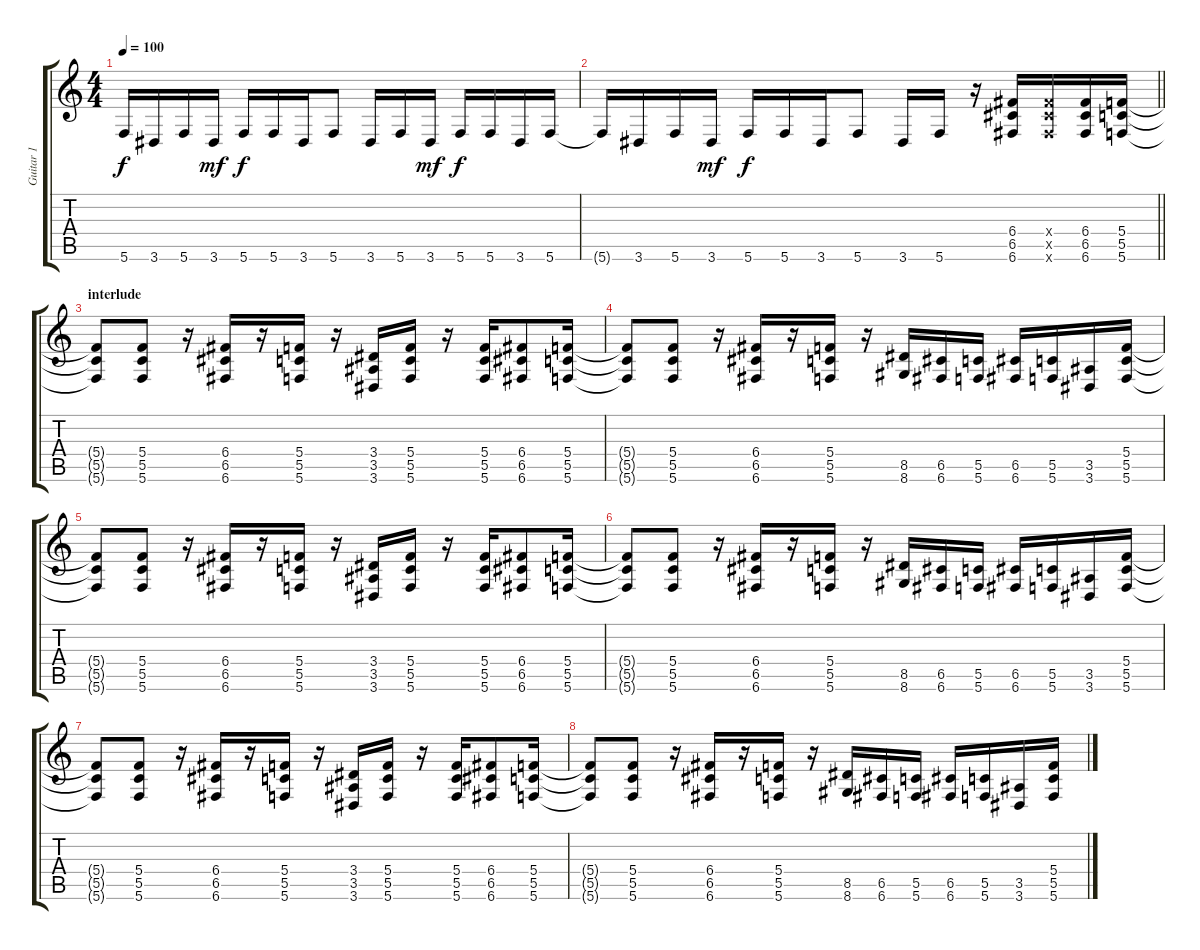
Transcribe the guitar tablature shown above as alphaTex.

\track ("Guitar 1" "Guitar 1") {instrument distortionguitar}
\staff {score tabs}
\tuning (D4 A3 F3 C3 G2 C2) {hide}
\ts (4 4)
\tempo 100
\clef g2
\ks c
5.6{t}.16{dy f} 3.6.16 5.6.16 3.6.16{dy mf} 5.6.16{dy f} 5.6.16 3.6.16 5.6.8 3.6.16 5.6.16 3.6.16{dy mf} 5.6.16{dy f} 5.6.16 3.6.16 5.6.16 |
\barLineRight lightlight
5.6{t}.16 3.6.16 5.6.16 3.6.16{dy mf} 5.6.16{dy f} 5.6.16 3.6.16 5.6.8 3.6.16 5.6.16 r.16 (6.4 6.5 6.6).16 (6.4{x} 6.5{x} 6.6{x}).16 (6.4 6.5 6.6).16 (5.4 5.5 5.6).16 |
\section ("" "interlude")
(5.4{t} 5.5{t} 5.6{t}).8 (5.4 5.5 5.6).8 r.16 (6.4 6.5 6.6).16 r.16 (5.4 5.5 5.6).16 r.16 (3.4 3.5 3.6).16 (5.4 5.5 5.6).16 r.16 (5.4 5.5 5.6).16 (6.4 6.5 6.6).8 (5.4 5.5 5.6).16 |
(5.4{t} 5.5{t} 5.6{t}).8 (5.4 5.5 5.6).8 r.16 (6.4 6.5 6.6).16 r.16 (5.4 5.5 5.6).16 r.16 (8.5 8.6).16 (6.5 6.6).16 (5.5 5.6).16 (6.5 6.6).16 (5.5 5.6).16 (3.5 3.6).16 (5.4 5.5 5.6).16 |
(5.4{t} 5.5{t} 5.6{t}).8 (5.4 5.5 5.6).8 r.16 (6.4 6.5 6.6).16 r.16 (5.4 5.5 5.6).16 r.16 (3.4 3.5 3.6).16 (5.4 5.5 5.6).16 r.16 (5.4 5.5 5.6).16 (6.4 6.5 6.6).8 (5.4 5.5 5.6).16 |
(5.4{t} 5.5{t} 5.6{t}).8 (5.4 5.5 5.6).8 r.16 (6.4 6.5 6.6).16 r.16 (5.4 5.5 5.6).16 r.16 (8.5 8.6).16 (6.5 6.6).16 (5.5 5.6).16 (6.5 6.6).16 (5.5 5.6).16 (3.5 3.6).16 (5.4 5.5 5.6).16 |
(5.4{t} 5.5{t} 5.6{t}).8 (5.4 5.5 5.6).8 r.16 (6.4 6.5 6.6).16 r.16 (5.4 5.5 5.6).16 r.16 (3.4 3.5 3.6).16 (5.4 5.5 5.6).16 r.16 (5.4 5.5 5.6).16 (6.4 6.5 6.6).8 (5.4 5.5 5.6).16 |
(5.4{t} 5.5{t} 5.6{t}).8 (5.4 5.5 5.6).8 r.16 (6.4 6.5 6.6).16 r.16 (5.4 5.5 5.6).16 r.16 (8.5 8.6).16 (6.5 6.6).16 (5.5 5.6).16 (6.5 6.6).16 (5.5 5.6).16 (3.5 3.6).16 (5.4 5.5 5.6).16
